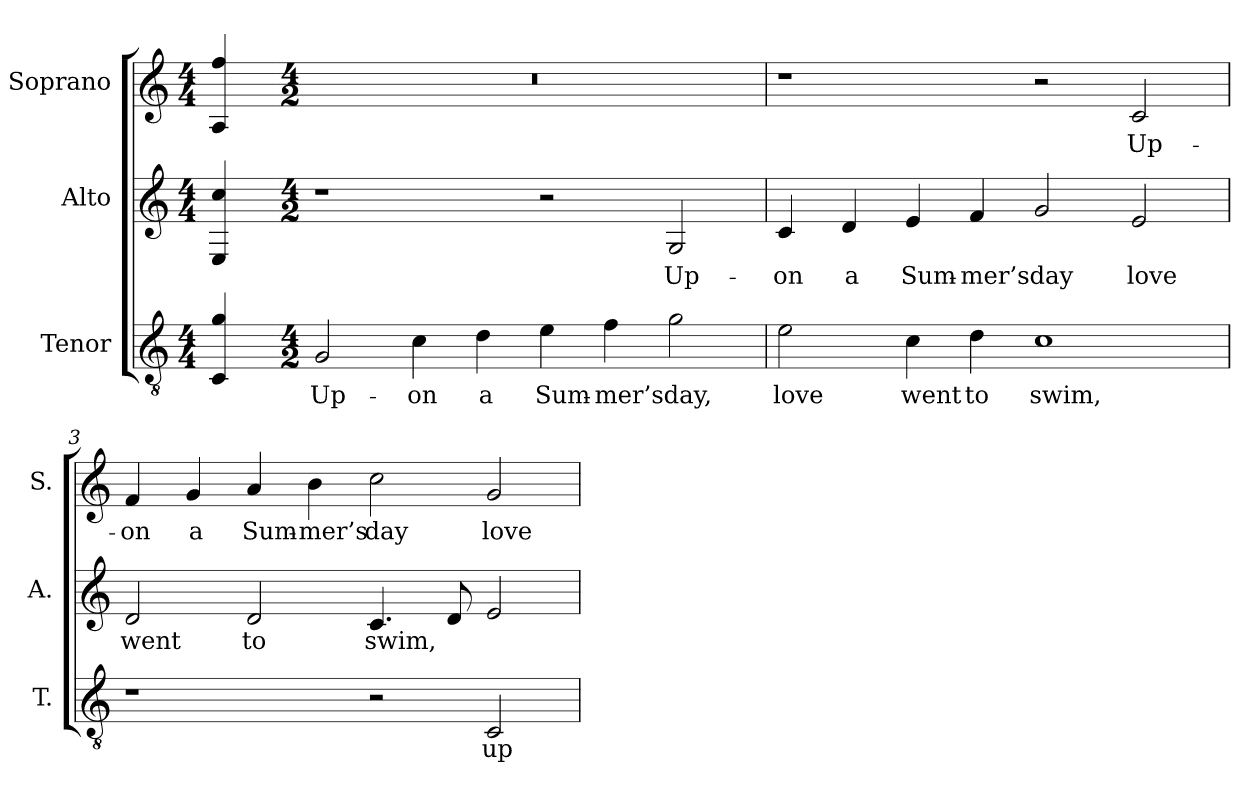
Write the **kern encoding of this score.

**kern	**text	**kern	**text	**kern	**text
*part3	*part3	*part2	*part2	*part1	*part1
*staff3	*staff3	*staff2	*staff2	*staff1	*staff1
*I"Tenor	*	*I"Alto	*	*I"Soprano	*
*I'T.	*	*I'A.	*	*I'S.	*
!!LO:PB:g=z
*clefGv2	*	*clefG2	*	*clefG2	*
*ITrd7c12	*	*	*	*	*
*k[]	*	*k[]	*	*k[]	*
*C:	*	*C:	*	*C:	*
*M4/4	*	*M4/4	*	*M4/4	*
=	=	=	=	=	=
4CCi/ 4Gi	.	4Ei/ 4cci	.	4Ai/ 4ffi	.
=1-	=1-	=1-	=1-	=1-	=1-
*M4/2	*	*M4/2	*	*M4/2	*
!	!LO:LY:b:color=#000000	!	!	!LO:N:vis=1	!
2GGi/	Up-	1r	.	0r	.
!	!LO:LY:b:color=#000000	!	!	!	!
4Ci\	-on	.	.	.	.
!	!LO:LY:b:color=#000000	!	!	!	!
4Di\	a	.	.	.	.
!	!LO:LY:b:color=#000000	!	!	!	!
4Ei\	Sum-	2r	.	.	.
!	!LO:LY:b:color=#000000	!	!	!	!
4Fi\	-mer’s	.	.	.	.
!	!LO:LY:b:color=#000000	!	!	!	!
!	!	!	!LO:LY:b:color=#000000	!	!
2Gi\	day,	2Gi/	Up-	.	.
=2	=2	=2	=2	=2	=2
!	!LO:LY:b:color=#000000	!	!	!	!
!	!	!	!LO:LY:b:color=#000000	!	!
2Ei\	love	4ci/	-on	1r	.
!	!	!	!LO:LY:b:color=#000000	!	!
.	.	4di/	a	.	.
!	!LO:LY:b:color=#000000	!	!	!	!
!	!	!	!LO:LY:b:color=#000000	!	!
4Ci\	went	4ei/	Sum-	.	.
!	!LO:LY:b:color=#000000	!	!	!	!
!	!	!	!LO:LY:b:color=#000000	!	!
4Di\	to	4fi/	-mer’s	.	.
!	!LO:LY:b:color=#000000	!	!	!	!
!	!	!	!LO:LY:b:color=#000000	!	!
1Ci	swim,	2gi/	day	2r	.
!	!	!	!LO:LY:b:color=#000000	!	!
!	!	!	!	!	!LO:LY:b:color=#000000
.	.	2ei/	love	2ci/	Up-
!!LO:LB:g=z
=3	=3	=3	=3	=3	=3
!	!	!	!LO:LY:b:color=#000000	!	!
!	!	!	!	!	!LO:LY:b:color=#000000
1r	.	2di/	went	4fi/	-on
!	!	!	!	!	!LO:LY:b:color=#000000
.	.	.	.	4gi/	a
!	!	!	!LO:LY:b:color=#000000	!	!
!	!	!	!	!	!LO:LY:b:color=#000000
.	.	2di/	to	4ai/	Sum-
!	!	!	!	!	!LO:LY:b:color=#000000
.	.	.	.	4bi\	-mer’s
!	!	!	!LO:LY:b:color=#000000	!	!
!	!	!	!	!	!LO:LY:b:color=#000000
2r	.	4.ci/	swim,	2cci\	day
.	.	8di/	.	.	.
!	!LO:LY:b:color=#000000	!	!	!	!
!	!	!	!	!	!LO:LY:b:color=#000000
2CCi/	up-	2ei/	.	2gi/	love
=	=	=	=	=	=
*-	*-	*-	*-	*-	*-
